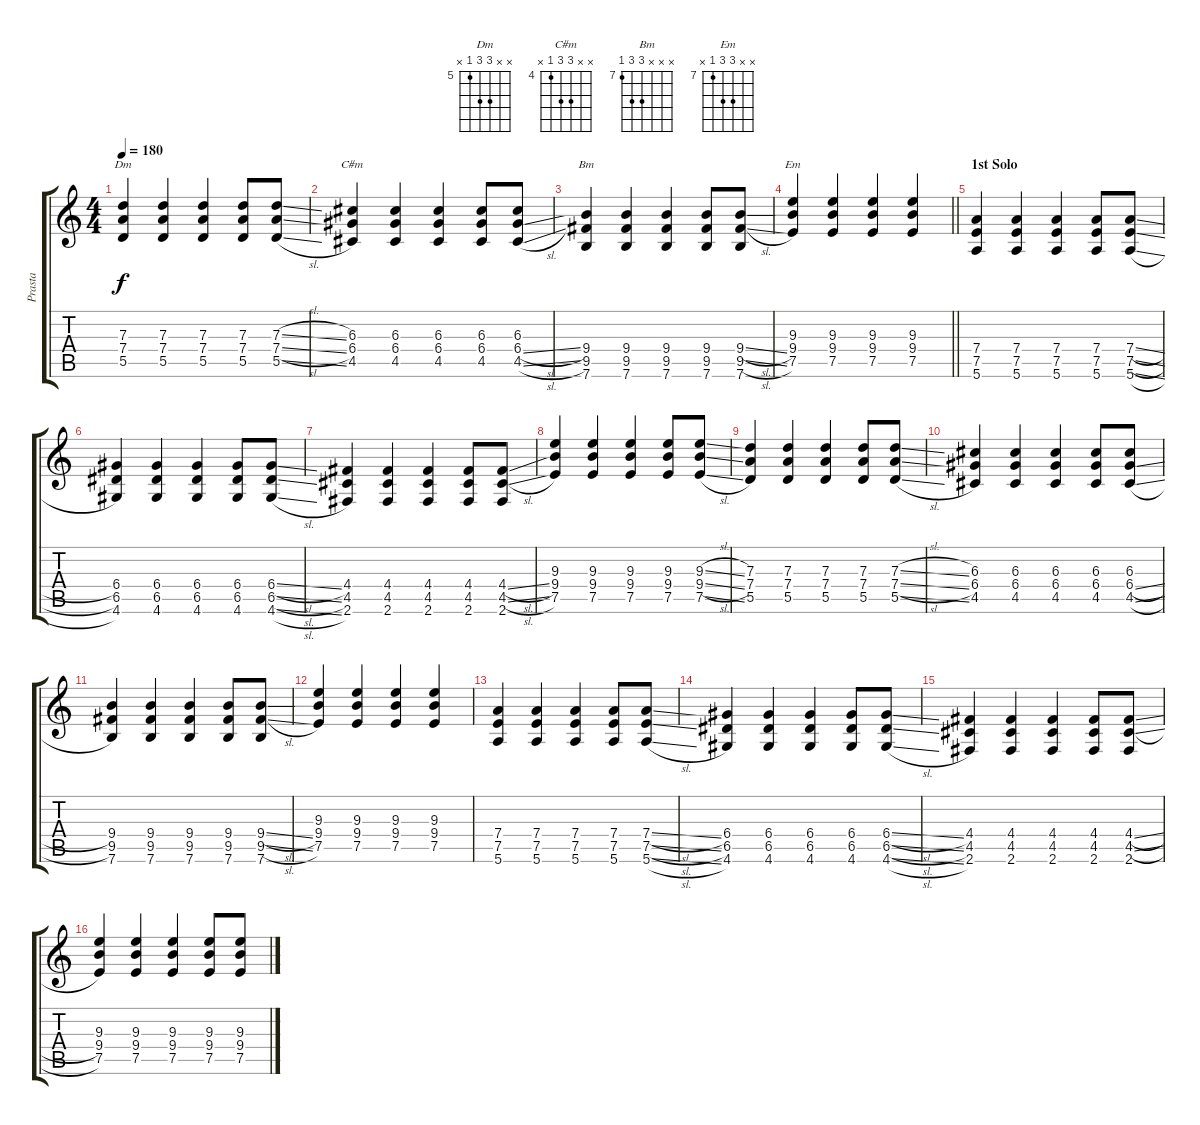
\track ("Prasta" "Prasta") {instrument distortionguitar}
\staff {score tabs}
\tuning (E4 B3 G3 D3 A2 E2) {hide}
\chord ("Dm" x x 7 7 5 x) {firstfret 5}
\chord ("C#m" x x 6 6 4 x) {firstfret 4}
\chord ("Bm" x x x 9 9 7) {firstfret 7}
\chord ("Em" x x 9 9 7 x) {firstfret 7}
\ts (4 4)
\tempo 180
\clef g2
\ks c
(7.3 7.4 5.5).4{ch "Dm" dy f} (7.3 7.4 5.5).4 (7.3 7.4 5.5).4 (7.3 7.4 5.5).8 (7.3{sl} 7.4{sl} 5.5{sl}).8 |
(6.3 6.4 4.5).4{ch "C#m"} (6.3 6.4 4.5).4 (6.3 6.4 4.5).4 (6.3 6.4 4.5).8 (6.3 6.4{sl} 4.5{sl}).8 |
(9.4 9.5 7.6).4{ch "Bm"} (9.4 9.5 7.6).4 (9.4 9.5 7.6).4 (9.4 9.5 7.6).8 (9.4{sl} 9.5{sl} 7.6).8 |
\barLineRight lightlight
(9.3 9.4 7.5).4{ch "Em"} (9.3 9.4 7.5).4 (9.3 9.4 7.5).4 (9.3 9.4 7.5).4 |
\section ("" "1st Solo")
(7.4 7.5 5.6).4 (7.4 7.5 5.6).4 (7.4 7.5 5.6).4 (7.4 7.5 5.6).8 (7.4{sl} 7.5{sl} 5.6{sl}).8 |
(6.4 6.5 4.6).4 (6.4 6.5 4.6).4 (6.4 6.5 4.6).4 (6.4 6.5 4.6).8 (6.4{sl} 6.5{sl} 4.6{sl}).8 |
(4.4 4.5 2.6).4 (4.4 4.5 2.6).4 (4.4 4.5 2.6).4 (4.4 4.5 2.6).8 (4.4{sl} 4.5{sl} 2.6).8 |
(9.3 9.4 7.5).4 (9.3 9.4 7.5).4 (9.3 9.4 7.5).4 (9.3 9.4 7.5).8 (9.3{sl} 9.4{sl} 7.5{sl}).8 |
(7.3 7.4 5.5).4 (7.3 7.4 5.5).4 (7.3 7.4 5.5).4 (7.3 7.4 5.5).8 (7.3{sl} 7.4{sl} 5.5{sl}).8 |
(6.3 6.4 4.5).4 (6.3 6.4 4.5).4 (6.3 6.4 4.5).4 (6.3 6.4 4.5).8 (6.3 6.4{sl} 4.5{sl}).8 |
(9.4 9.5 7.6).4 (9.4 9.5 7.6).4 (9.4 9.5 7.6).4 (9.4 9.5 7.6).8 (9.4{sl} 9.5{sl} 7.6).8 |
(9.3 9.4 7.5).4 (9.3 9.4 7.5).4 (9.3 9.4 7.5).4 (9.3 9.4 7.5).4 |
(7.4 7.5 5.6).4 (7.4 7.5 5.6).4 (7.4 7.5 5.6).4 (7.4 7.5 5.6).8 (7.4{sl} 7.5{sl} 5.6{sl}).8 |
(6.4 6.5 4.6).4 (6.4 6.5 4.6).4 (6.4 6.5 4.6).4 (6.4 6.5 4.6).8 (6.4{sl} 6.5{sl} 4.6{sl}).8 |
(4.4 4.5 2.6).4 (4.4 4.5 2.6).4 (4.4 4.5 2.6).4 (4.4 4.5 2.6).8 (4.4{sl} 4.5{sl} 2.6).8 |
(9.3 9.4 7.5).4 (9.3 9.4 7.5).4 (9.3 9.4 7.5).4 (9.3 9.4 7.5).8 (9.3{sl} 9.4{sl} 7.5{sl}).8
